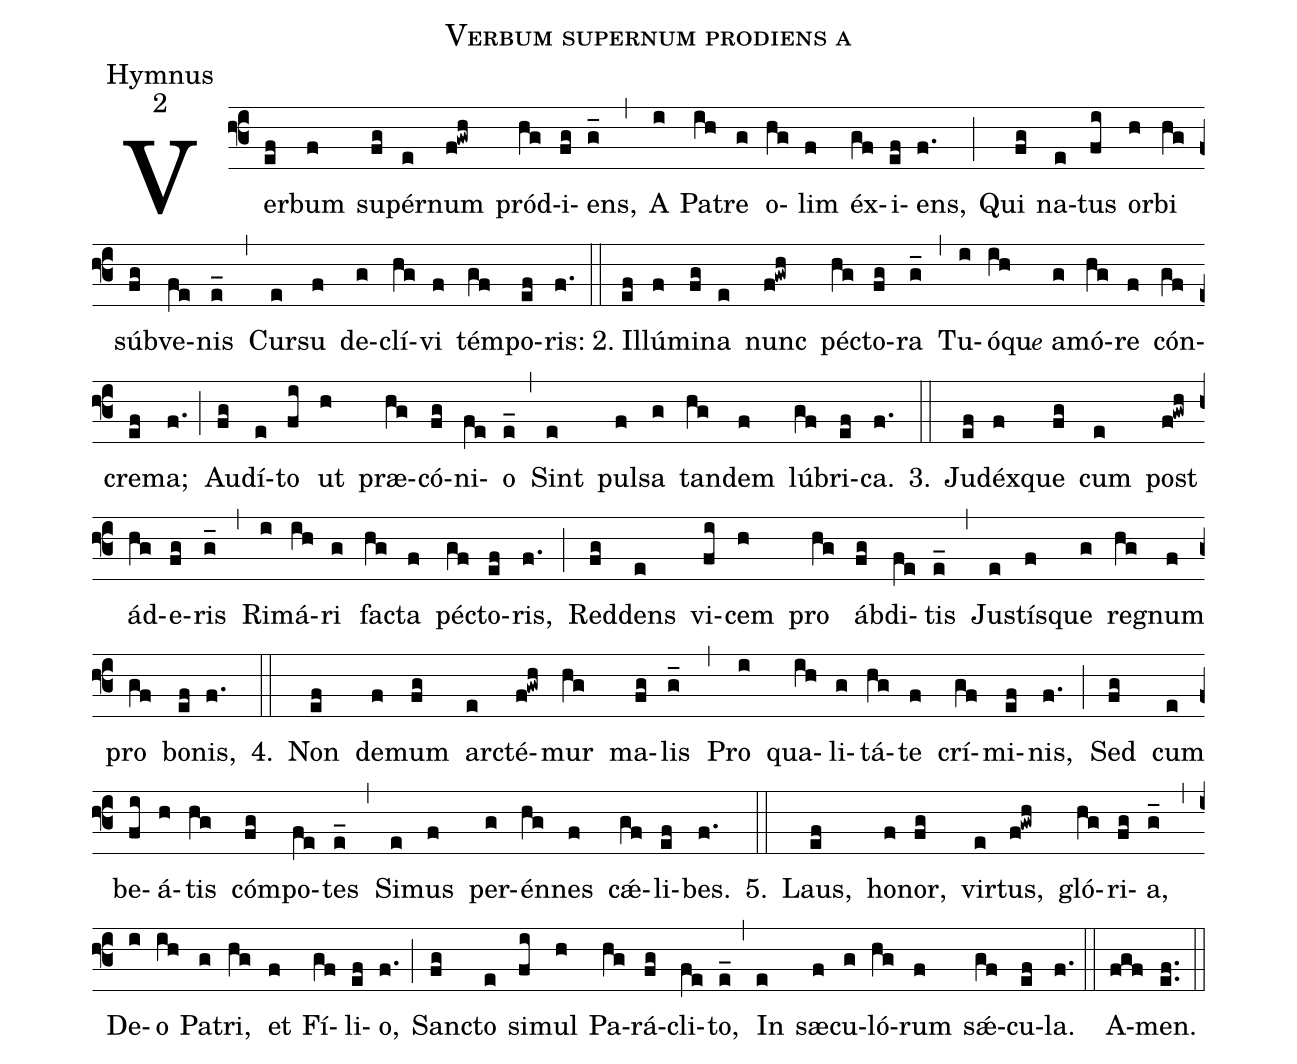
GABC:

name:Verbum supernum prodiens a ;
office-part:Hymnus;
mode:2;
%%
(f3)Ver(ef)bum(f) su(fg)pér(e)num(f!gwh) pród(hg)i(fg)ens,(g_) (,)
A(i) Pa(ih)tre(g) o(hg)lim(f) éx(gf)i(ef)ens,(f.) (;)
Qui(fg) na(e)tus(fi) or(h)bi(hg) súb(fg)ve(fe)nis(e_) (,) Cur(e)su(f) de(g)clí(hg)vi(f) tém(gf)po(ef)ris:(f.)
2.(::)Il(ef)lú(f)mi(fg)na(e) nunc(f!gwh) péc(hg)to(fg)ra(g_) (,) Tu(i)ó(ih)qu<e>e</e> a(g)mó(hg)re(f) cón(gf)cre(ef)ma;(f.) (;) Au(fg)dí(e)to(fi) ut(h) præ(hg)có(fg)ni(fe)o(e_) (,)
Sint(e) pul(f)sa(g) tan(hg)dem(f) lú(gf)bri(ef)ca.(f.) 3.(::) Ju(ef)déx(f)que(fg) cum(e) post(f!gwh) ád(hg)e(fg)ris(g_) (,) Ri(i)má(ih)ri(g) fac(hg)ta(f) péc(gf)to(ef)ris,(f.) (;) Red(fg)dens(e) vi(fi)cem(h) pro(hg) áb(fg)di(fe)tis(e_) (,) Jus(e)tís(f)que(g) re(hg)gnum(f) pro(gf) bo(ef)nis,(f.) 4.(::) Non(ef) de(f)mum(fg) ar(e)cté(f!gwh)mur(hg) ma(fg)lis(g_) (,) Pro(i) qua(ih)li(g)tá(hg)te(f) crí(gf)mi(ef)nis,(f.) (;) Sed(fg) cum(e) be(fi)á(h)tis(hg) cóm(fg)po(fe)tes(e_) (,) Si(e)mus(f) per(g)én(hg)nes(f) cǽ(gf)li(ef)bes.(f.)
5.(::) Laus,(ef) ho(f)nor,(fg) vir(e)tus,(f!gwh) gló(hg)ri(fg)a,(g_) (,) De(i)o(ih) Pa(g)tri,(hg) et(f) Fí(gf)li(ef)o,(f.) (;) San(fg)cto(e) si(fi)mul(h) Pa(hg)rá(fg)cli(fe)to,(e_) (,) In(e) sæ(f)cu(g)ló(hg)rum(f) sǽ(gf)cu(ef)la.(f.) (::)
A(fgf)men.(ef..) (::)
